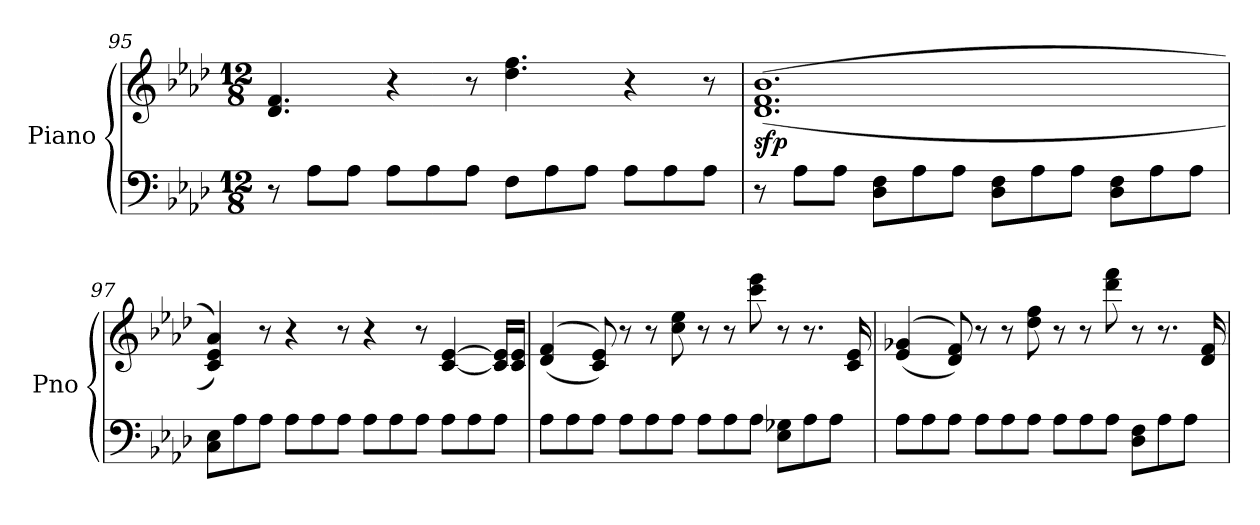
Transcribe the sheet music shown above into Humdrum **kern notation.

**kern	**kern	**dynam
*part1	*part1	*part1
*staff2	*staff1	*staff1/2
*I"Piano	*	*
*I'Pno	*	*
*clefF4	*clefG2	*
*k[b-e-a-d-]	*k[b-e-a-d-]	*
*M12/8	*M12/8	*
=95	=95	=95
8r	4.d-/ 4.f/	.
8A-\L	.	.
8A-\J	.	.
8A-\L	4r	.
8A-\	.	.
8A-\J	8r	.
8F\L	4.dd-\ 4.ff\	.
8A-\	.	.
8A-\J	.	.
8A-\L	4r	.
8A-\	.	.
8A-\J	8r	.
=96	=96	=96
!	!	!LO:DY:b
8r	(>(1.d- 1.f 1.b-	sfp
8A-\L	.	.
8A-\J	.	.
8D-\ 8F\L	.	.
8A-\	.	.
8A-\J	.	.
8D-\ 8F\L	.	.
8A-\	.	.
8A-\J	.	.
8D-\ 8F\L	.	.
8A-\	.	.
8A-\J	.	.
!!LO:LB:g=z
=97	=97	=97
8C\ 8E-\L	4c/ 4e-/ 4a-/))	.
8A-\	.	.
8A-\J	8r	.
8A-\L	4r	.
8A-\	.	.
8A-\J	8r	.
8A-\L	4r	.
8A-\	.	.
8A-\J	8r	.
8A-\L	[4c/ [4e-/	.
8A-\	.	.
8A-\J	16c/] 16e-/]LL	.
.	16c/ 16e-/JJ	.
!!LO:LB:g=z
=98	=98	=98
8A-\L	(>(4d-/ 4f/	.
8A-\	.	.
8A-\J	8c/ 8e-/))	.
8A-\L	8r	.
8A-\	8r	.
8A-\J	8cc\ 8ee-\	.
8A-\L	8r	.
8A-\	8r	.
8A-\J	8ccc\ 8eee-\	.
8E-\ 8G-X\L	8r	.
8A-\	8.r	.
8A-\J	.	.
.	16c/ 16e-/	.
=99	=99	=99
8A-\L	(>(4e-/ 4g-X/	.
8A-\	.	.
8A-\J	8d-/ 8f/))	.
8A-\L	8r	.
8A-\	8r	.
8A-\J	8dd-\ 8ff\	.
8A-\L	8r	.
8A-\	8r	.
8A-\J	8ddd-\ 8fff\	.
8D-\ 8F\L	8r	.
8A-\	8.r	.
8A-\J	.	.
.	16d-/ 16f/	.
=	=	=
*-	*-	*-
